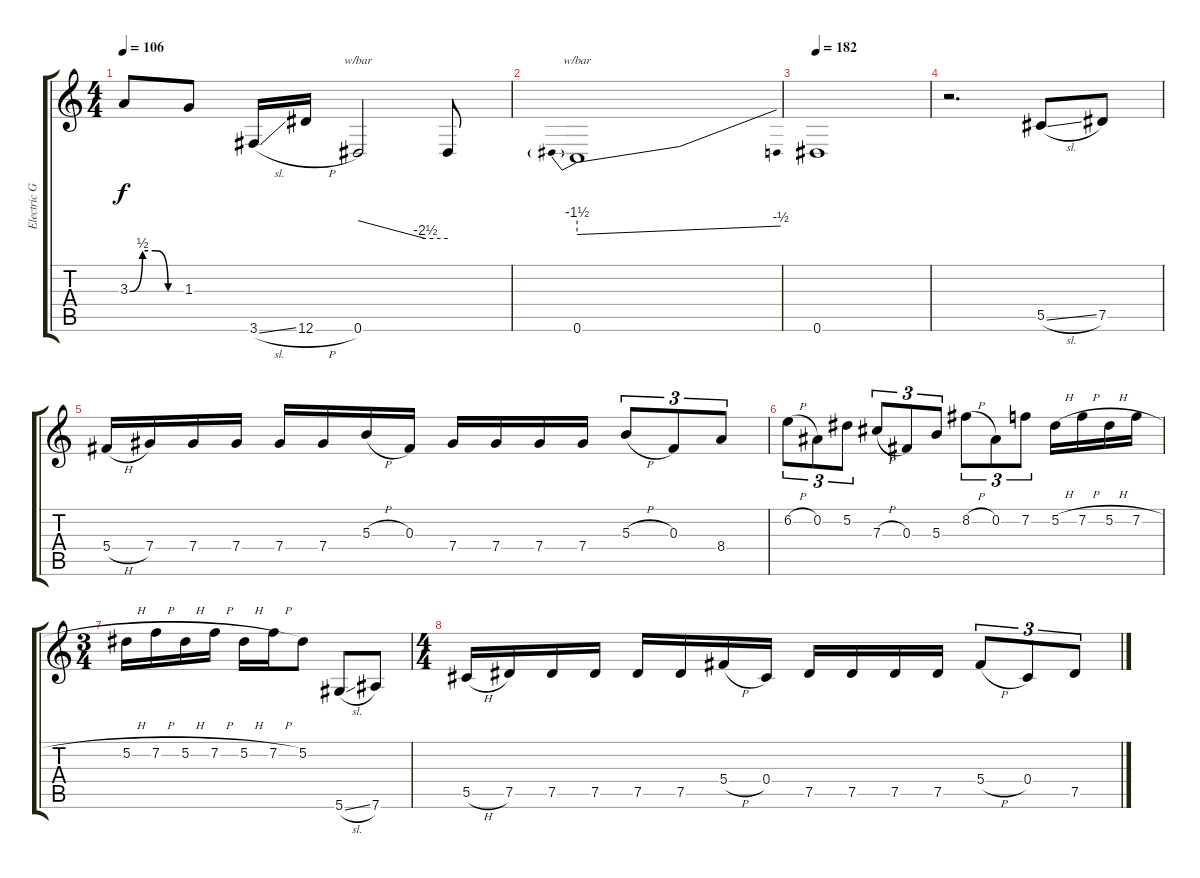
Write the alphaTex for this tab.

\track ("Electric Guitar" "Electric G") {instrument distortionguitar}
\staff {score tabs}
\tuning (Eb4 Bb3 Gb3 Db3 Ab2 Eb2) {hide}
\ts (4 4)
\tempo 106
\clef g2
\ks c
3.3{be (custom 0 0 15 2 30 2 45 0 60 0)}.8{dy f} 1.3.8 3.6{sl}.16 12.6{h}.16 0.6.2{tbe (custom default 0 0 45 -10 60 -10)} 0.6{t}.8 |
0.6.1{tbe (predivedive default 0 -6 60 -2)} |
\tempo 182
0.6.1 |
r.2{d} 5.5{sl}.8 7.5.8 |
5.4{h}.16 7.4.16 7.4.16 7.4.16 7.4.16 7.4.16 5.3{h}.16 0.3.16 7.4.16 7.4.16 7.4.16 7.4.16 5.3{h}.8{tu (3 2)} 0.3.8{tu (3 2)} 8.4.8{tu (3 2)} |
6.2{h}.8{tu (3 2)} 0.2.8{tu (3 2)} 5.2.8{tu (3 2)} 7.3{h}.8{tu (3 2)} 0.3.8{tu (3 2)} 5.3.8{tu (3 2)} 8.2{h}.8{tu (3 2)} 0.2.8{tu (3 2)} 7.2.8{tu (3 2)} 5.2{h}.16 7.2{h}.16 5.2{h}.16 7.2{h}.16 |
\ts (3 4)
5.2{h}.16 7.2{h}.16 5.2{h}.16 7.2{h}.16 5.2{h}.16 7.2{h}.16 5.2.8 5.6{sl}.8 7.6.8 |
\ts (4 4)
5.5{h}.16 7.5.16 7.5.16 7.5.16 7.5.16 7.5.16 5.4{h}.16 0.4.16 7.5.16 7.5.16 7.5.16 7.5.16 5.4{h}.8{tu (3 2)} 0.4.8{tu (3 2)} 7.5.8{tu (3 2)}
